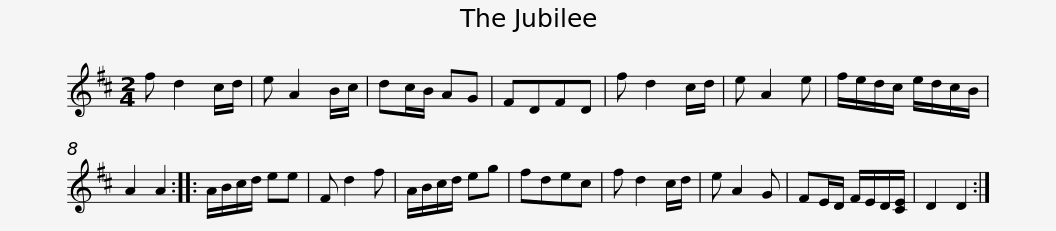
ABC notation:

X:1
L:1/8
M:2/4
I:linebreak $
K:D
V:1 treble
V:1
 f d2 c/d/ | e A2 B/c/ | dc/B/ AG | FDFD | f d2 c/d/ | %5
 e A2 e | f/e/d/c/ e/d/c/B/ | A2 A2 :: A/B/c/d/ ee |$ F d2 f | %10
 A/B/c/d/ eg | fdec | f d2 c/d/ | e A2 G | FE/D/ F/E/D/[CE]/ | %15
 D2 D2 :| %16
